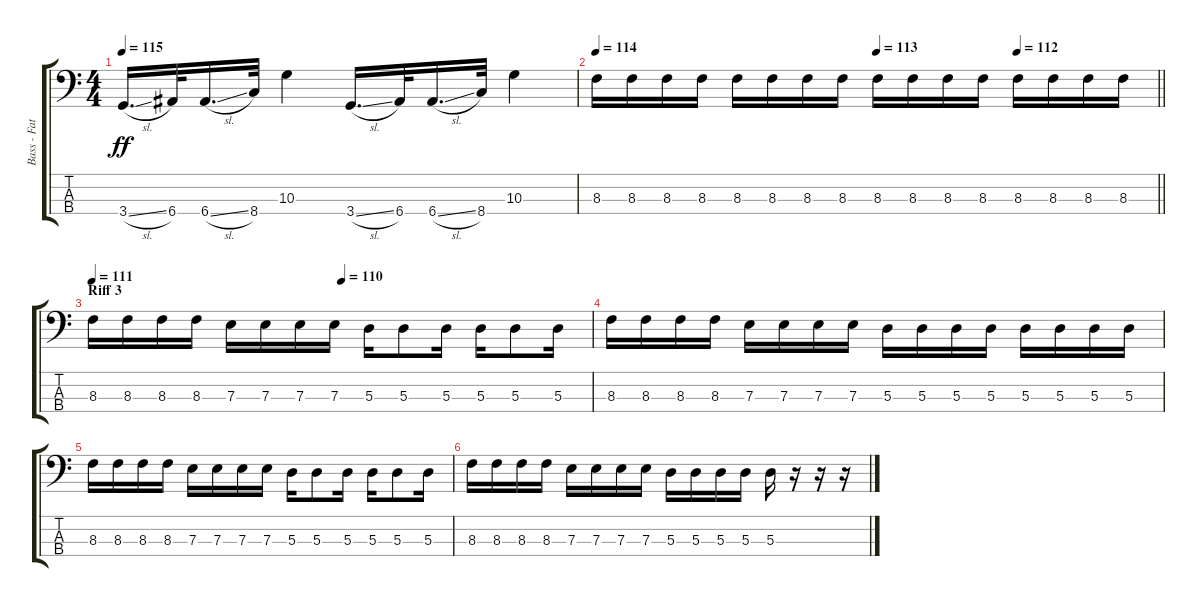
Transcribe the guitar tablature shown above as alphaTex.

\track ("Bass - Fat Mike" "Bass - Fat") {instrument synthbass2}
\staff {score tabs}
\tuning (G2 D2 A1 E1) {hide}
\ts (4 4)
\tempo 115
\clef f4
\ks c
3.4{sl}.16{d dy ff} 6.4.32 6.4{sl}.16{d} 8.4.32 10.3.4 3.4{sl}.16{d} 6.4.32 6.4{sl}.16{d} 8.4.32 10.3.4 |
\tempo 114
\tempo (113 0.5)
\tempo (112 0.75)
\barLineRight lightlight
8.3.16 8.3.16 8.3.16 8.3.16 8.3.16 8.3.16 8.3.16 8.3.16 8.3.16 8.3.16 8.3.16 8.3.16 8.3.16 8.3.16 8.3.16 8.3.16 |
\section ("" "Riff 3")
\tempo 111
\tempo (110 0.5)
8.3.16 8.3.16 8.3.16 8.3.16 7.3.16 7.3.16 7.3.16 7.3.16 5.3.16 5.3.8 5.3.16 5.3.16 5.3.8 5.3.16 |
8.3.16 8.3.16 8.3.16 8.3.16 7.3.16 7.3.16 7.3.16 7.3.16 5.3.16 5.3.16 5.3.16 5.3.16 5.3.16 5.3.16 5.3.16 5.3.16 |
8.3.16 8.3.16 8.3.16 8.3.16 7.3.16 7.3.16 7.3.16 7.3.16 5.3.16 5.3.8 5.3.16 5.3.16 5.3.8 5.3.16 |
8.3.16 8.3.16 8.3.16 8.3.16 7.3.16 7.3.16 7.3.16 7.3.16 5.3.16 5.3.16 5.3.16 5.3.16 5.3.16 r.16 r.16 r.16
